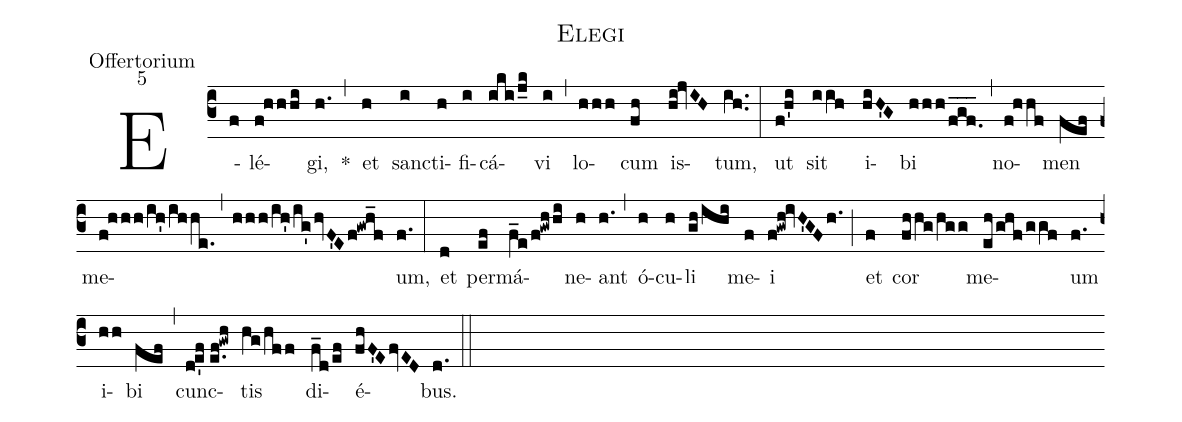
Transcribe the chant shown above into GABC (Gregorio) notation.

name:Elegi;
office-part:Offertorium;
mode:5;
%%
(c3) E(f)lé(f!hhhi)gi,(h.) *(,) et(h) sanc(i)ti(h)fi(i)cá(iki/j_k)vi(i) (,) lo(hhh)cum(fh) is(hi!jvIH)tum,(ih..) (:)
ut(f!h'i) sit(iih) i(hiH'G)bi(hhh/fgf.___) (,) no(f!hhf)men(fef) me(f!hhh/ih'/ihhe.,hhh/ih'/ig'hvF'Ef!gwh_f)um,(f.) (:)
et(d) per(ef)má(f_e/f!gwhhi)ne(h)ant(h.) (,) ó(h)cu(h)li(gh/ihi) me(f)i(f!gwh!ivH'GFh.) (;) et(f) cor(fhhg/hgg) me(eh/ghf/ggf)um(f.) i(hh)bi(fef) (,) cunc(d!e'f//e.f!gwh)tis(hg/hff) di(f_d/ef)é(fhF'EfvED)bus.(d.) (::)
